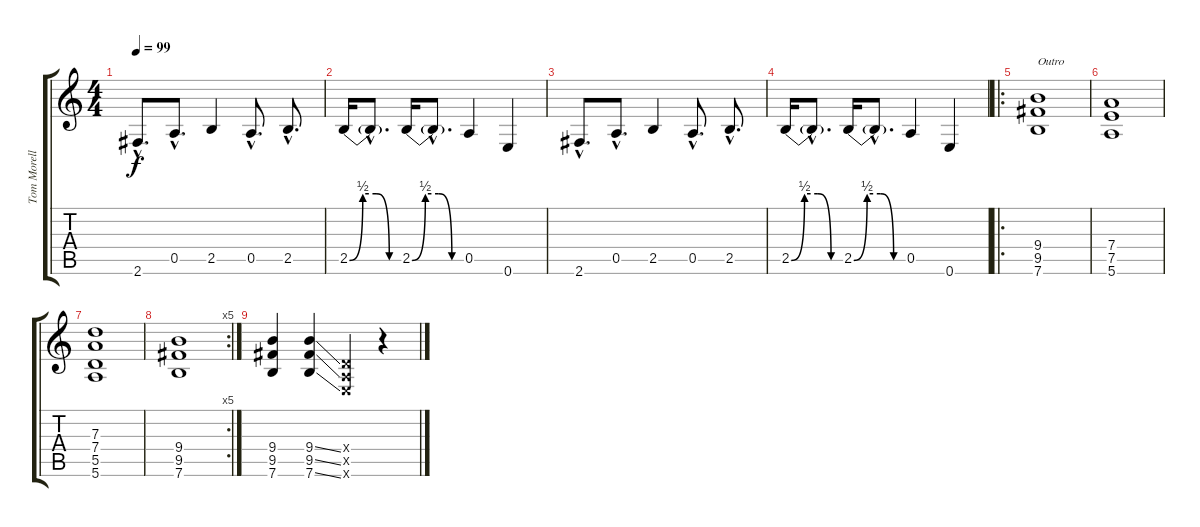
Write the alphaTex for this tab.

\track ("Tom Morello" "Tom Morell") {instrument overdrivenguitar}
\staff {score tabs}
\tuning (E4 B3 G3 D3 A2 E2) {hide}
\ts (4 4)
\tempo 99
\clef g2
\ks c
2.6{hac}.8{d dy f} 0.5{hac}.8{d} 2.5.4 0.5{hac}.8{d} 2.5{hac}.8{d} |
2.5{be (custom 0 0 15 2 30 2 45 0 60 0)}.16 2.5{hac t}.8{d} 2.5{be (custom 0 0 15 2 30 2 45 0 60 0)}.16 2.5{hac t}.8{d} 0.5.4 0.6.4 |
2.6{hac}.8{d} 0.5{hac}.8{d} 2.5.4 0.5{hac}.8{d} 2.5{hac}.8{d} |
2.5{be (custom 0 0 15 2 30 2 45 0 60 0)}.16 2.5{hac t}.8{d} 2.5{be (custom 0 0 15 2 30 2 45 0 60 0)}.16 2.5{hac t}.8{d} 0.5.4 0.6.4 |
\ro
(9.4 9.5 7.6).1{txt "Outro"} |
(7.4 7.5 5.6).1 |
(7.3 7.4 5.5 5.6).1 |
\rc 5
(9.4 9.5 7.6).1 |
(9.4 9.5 7.6).4 (9.4{ss} 9.5{ss} 7.6{ss}).4 (0.4{x} 0.5{x} 0.6{x}).4 r.4
